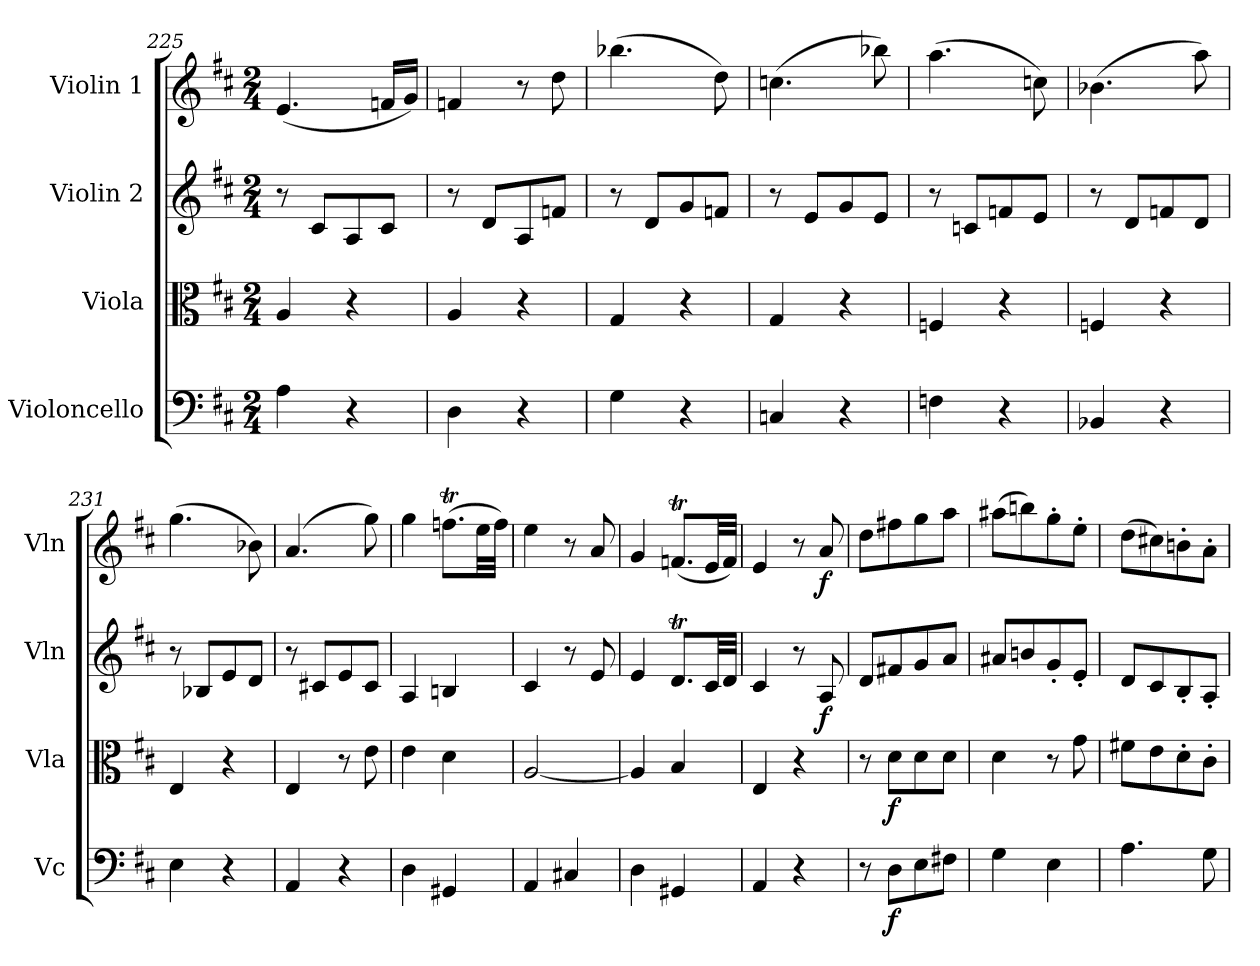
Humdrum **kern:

**kern	**dynam	**kern	**dynam	**kern	**dynam	**kern	**dynam
*part4	*part4	*part3	*part3	*part2	*part2	*part1	*part1
*staff4	*staff4	*staff3	*staff3	*staff2	*staff2	*staff1	*staff1
*I"Violoncello	*	*I"Viola	*	*I"Violin 2	*	*I"Violin 1	*
*I'Vc	*	*I'Vla	*	*I'Vln	*	*I'Vln	*
*clefF4	*	*clefC3	*	*clefG2	*	*clefG2	*
*k[f#c#]	*	*k[f#c#]	*	*k[f#c#]	*	*k[f#c#]	*
*M2/4	*	*M2/4	*	*M2/4	*	*M2/4	*
=225	=225	=225	=225	=225	=225	=225	=225
4A\	.	4A/	.	8r	.	(<4.e/	.
.	.	.	.	8c#/L	.	.	.
4r	.	4r	.	8A/	.	.	.
.	.	.	.	8c#/J	.	16fn/LL	.
.	.	.	.	.	.	16g/JJ)	.
=226	=226	=226	=226	=226	=226	=226	=226
4D\	.	4A/	.	8r	.	4fn/	.
.	.	.	.	8d/L	.	.	.
4r	.	4r	.	8A/	.	8r	.
.	.	.	.	8fn/J	.	8dd\	.
=227	=227	=227	=227	=227	=227	=227	=227
4G\	.	4G/	.	8r	.	(>4.bb-X\	.
.	.	.	.	8d/L	.	.	.
4r	.	4r	.	8g/	.	.	.
.	.	.	.	8fn/J	.	8dd\)	.
=228	=228	=228	=228	=228	=228	=228	=228
4Cn/	.	4G/	.	8r	.	(>4.ccn\	.
.	.	.	.	8e/L	.	.	.
4r	.	4r	.	8g/	.	.	.
.	.	.	.	8e/J	.	8bb-X\)	.
!!LO:LB:g=z
=229	=229	=229	=229	=229	=229	=229	=229
4Fn\	.	4Fn/	.	8r	.	(>4.aa\	.
.	.	.	.	8cn/L	.	.	.
4r	.	4r	.	8fn/	.	.	.
.	.	.	.	8e/J	.	8ccn\)	.
=230	=230	=230	=230	=230	=230	=230	=230
4BB-X/	.	4Fn/	.	8r	.	(>4.b-X\	.
.	.	.	.	8d/L	.	.	.
4r	.	4r	.	8fn/	.	.	.
.	.	.	.	8d/J	.	8aa\)	.
=231	=231	=231	=231	=231	=231	=231	=231
4E\	.	4E/	.	8r	.	(>4.gg\	.
.	.	.	.	8B-X/L	.	.	.
4r	.	4r	.	8e/	.	.	.
.	.	.	.	8d/J	.	8b-X\)	.
=232	=232	=232	=232	=232	=232	=232	=232
4AA/	.	4E/	.	8r	.	(>4.a/	.
.	.	.	.	8c#X/L	.	.	.
4r	.	8r	.	8e/	.	.	.
.	.	8e\	.	8c#/J	.	8gg\)	.
=233	=233	=233	=233	=233	=233	=233	=233
4D\	.	4e\	.	4A/	.	4gg\	.
4GG#X/	.	4d\	.	4Bn/	.	(>8.ffnT\L	.
.	.	.	.	.	.	32ee\LL	.
.	.	.	.	.	.	32ff\JJJ)	.
=234	=234	=234	=234	=234	=234	=234	=234
4AA/	.	[2A/	.	4c#/	.	4ee\	.
4C#X/	.	.	.	8r	.	8r	.
.	.	.	.	8e/	.	8a/	.
=235	=235	=235	=235	=235	=235	=235	=235
4D\	.	4A/]	.	4e/	.	4g/	.
4GG#X/	.	4B/	.	8.dT/L	.	(<8.fnT/L	.
.	.	.	.	32c#/LL	.	32e/LL	.
.	.	.	.	32d/JJJ	.	32f/JJJ)	.
=236	=236	=236	=236	=236	=236	=236	=236
4AA/	.	4E/	.	4c#/	.	4e/	.
4r	.	4r	.	8r	.	8r	.
!	!	!	!	!	!LO:DY:b	!	!LO:DY:b
.	.	.	.	8A/	f	8a/	f
=237	=237	=237	=237	=237	=237	=237	=237
8r	.	8r	.	8d/L	.	8dd\L	.
!	!LO:DY:b	!	!LO:DY:b	!	!	!	!
8D\L	f	8d\L	f	8f#X/	.	8ff#X\	.
8E\	.	8d\	.	8g/	.	8gg\	.
8F#X\J	.	8d\J	.	8a/J	.	8aa\J	.
=238	=238	=238	=238	=238	=238	=238	=238
4G\	.	4d\	.	8a#X/L	.	(>8aa#X\L	.
.	.	.	.	8bn/	.	8bbn\)	.
4E\	.	8r	.	8g'/	.	8gg'\	.
.	.	8g\	.	8e'/J	.	8ee'\J	.
!!LO:LB:g=z
=239	=239	=239	=239	=239	=239	=239	=239
4.A\	.	8f#X\L	.	8d/L	.	(>8dd\L	.
.	.	8e\	.	8c#/	.	8cc#X\)	.
.	.	8d'\	.	8B'/	.	8bn'\	.
8G\	.	8c#'\J	.	8A'/J	.	8a'\J	.
=	=	=	=	=	=	=	=
*-	*-	*-	*-	*-	*-	*-	*-
